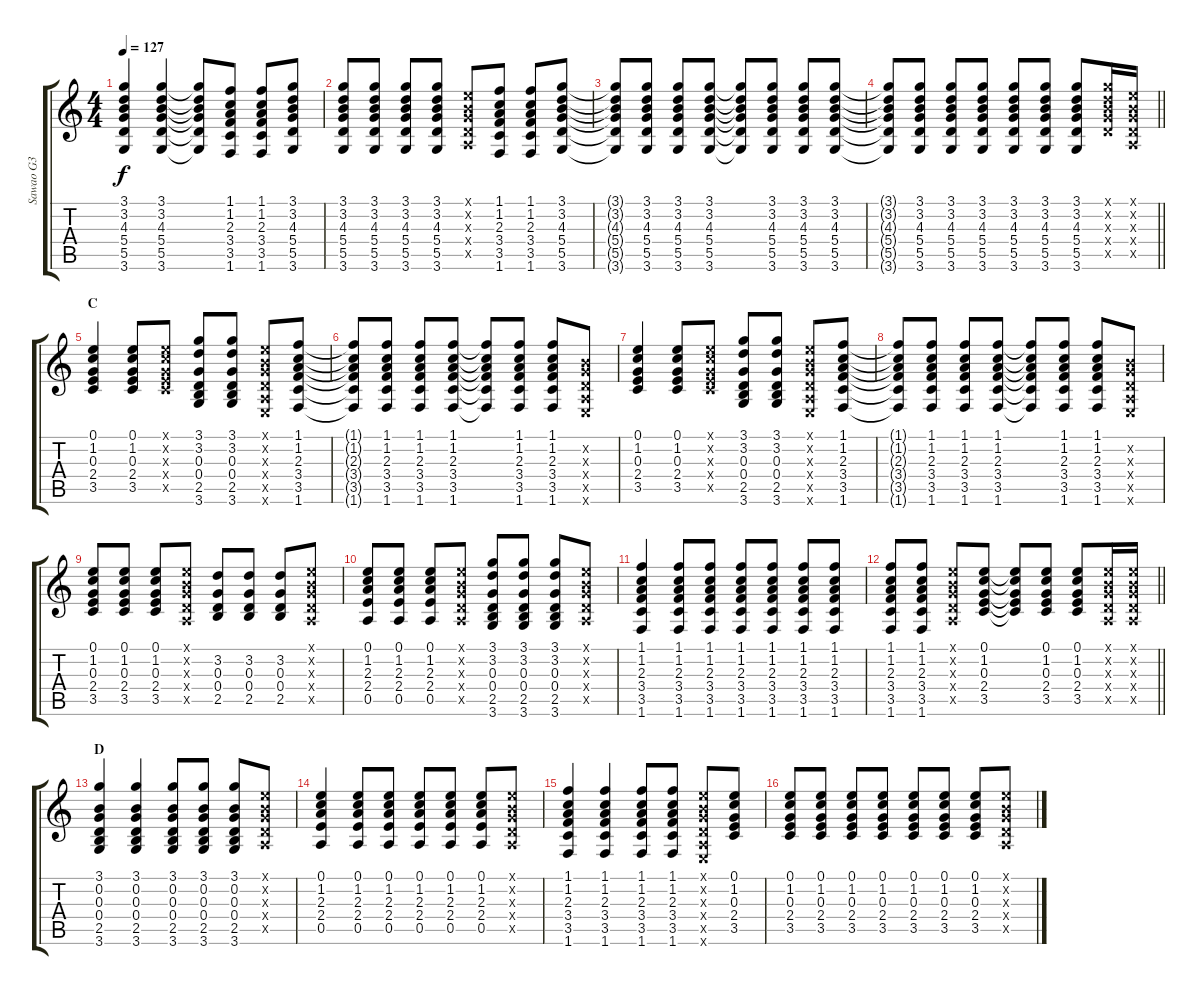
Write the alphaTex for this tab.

\track ("Sawao G3" "Sawao G3") {instrument distortionguitar}
\staff {score tabs}
\tuning (E4 B3 G3 D3 A2 E2) {hide}
\ts (4 4)
\tempo 127
\clef g2
\ks c
(3.1 3.2 4.3 5.4 5.5 3.6).4{dy f} (3.1 3.2 4.3 5.4 5.5 3.6).4 (3.1{t} 3.2{t} 4.3{t} 5.4{t} 5.5{t} 3.6{t}).8 (1.1 1.2 2.3 3.4 3.5 1.6).8 (1.1 1.2 2.3 3.4 3.5 1.6).8 (3.1 3.2 4.3 5.4 5.5 3.6).8 |
(3.1 3.2 4.3 5.4 5.5 3.6).8 (3.1 3.2 4.3 5.4 5.5 3.6).8 (3.1 3.2 4.3 5.4 5.5 3.6).8 (3.1 3.2 4.3 5.4 5.5 3.6).8 (0.1{x} 0.2{x} 0.3{x} 0.4{x} 0.5{x}).8 (1.1 1.2 2.3 3.4 3.5 1.6).8 (1.1 1.2 2.3 3.4 3.5 1.6).8 (3.1 3.2 4.3 5.4 5.5 3.6).8 |
(3.1{t} 3.2{t} 4.3{t} 5.4{t} 5.5{t} 3.6{t}).8 (3.1 3.2 4.3 5.4 5.5 3.6).8 (3.1 3.2 4.3 5.4 5.5 3.6).8 (3.1 3.2 4.3 5.4 5.5 3.6).8 (3.1{t} 3.2{t} 4.3{t} 5.4{t} 5.5{t} 3.6{t}).8 (3.1 3.2 4.3 5.4 5.5 3.6).8 (3.1 3.2 4.3 5.4 5.5 3.6).8 (3.1 3.2 4.3 5.4 5.5 3.6).8 |
\barLineRight lightlight
(3.1{t} 3.2{t} 4.3{t} 5.4{t} 5.5{t} 3.6{t}).8 (3.1 3.2 4.3 5.4 5.5 3.6).8 (3.1 3.2 4.3 5.4 5.5 3.6).8 (3.1 3.2 4.3 5.4 5.5 3.6).8 (3.1 3.2 4.3 5.4 5.5 3.6).8 (3.1 3.2 4.3 5.4 5.5 3.6).8 (3.1 3.2 4.3 5.4 5.5 3.6).8 (3.1{x} 3.2{x} 4.3{x} 5.4{x} 5.5{x}).16 (0.1{x} 0.2{x} 0.3{x} 0.4{x} 0.5{x}).16 |
\section ("" "C")
(0.1 1.2 0.3 2.4 3.5).4 (0.1 1.2 0.3 2.4 3.5).8 (0.1{x} 1.2{x} 0.3{x} 2.4{x} 3.5{x}).8 (3.1 3.2 0.3 0.4 2.5 3.6).8 (3.1 3.2 0.3 0.4 2.5 3.6).8 (0.1{x} 0.2{x} 0.3{x} 0.4{x} 0.5{x} 0.6{x}).8 (1.1 1.2 2.3 3.4 3.5 1.6).8 |
(1.1{t} 1.2{t} 2.3{t} 3.4{t} 3.5{t} 1.6{t}).8 (1.1 1.2 2.3 3.4 3.5 1.6).8 (1.1 1.2 2.3 3.4 3.5 1.6).8 (1.1 1.2 2.3 3.4 3.5 1.6).8 (1.1{t} 1.2{t} 2.3{t} 3.4{t} 3.5{t} 1.6{t}).8 (1.1 1.2 2.3 3.4 3.5 1.6).8 (1.1 1.2 2.3 3.4 3.5 1.6).8 (0.2{x} 0.3{x} 0.4{x} 0.5{x} 0.6{x}).8 |
(0.1 1.2 0.3 2.4 3.5).4 (0.1 1.2 0.3 2.4 3.5).8 (0.1{x} 1.2{x} 0.3{x} 2.4{x} 3.5{x}).8 (3.1 3.2 0.3 0.4 2.5 3.6).8 (3.1 3.2 0.3 0.4 2.5 3.6).8 (0.1{x} 0.2{x} 0.3{x} 0.4{x} 0.5{x} 0.6{x}).8 (1.1 1.2 2.3 3.4 3.5 1.6).8 |
(1.1{t} 1.2{t} 2.3{t} 3.4{t} 3.5{t} 1.6{t}).8 (1.1 1.2 2.3 3.4 3.5 1.6).8 (1.1 1.2 2.3 3.4 3.5 1.6).8 (1.1 1.2 2.3 3.4 3.5 1.6).8 (1.1{t} 1.2{t} 2.3{t} 3.4{t} 3.5{t} 1.6{t}).8 (1.1 1.2 2.3 3.4 3.5 1.6).8 (1.1 1.2 2.3 3.4 3.5 1.6).8 (0.2{x} 0.3{x} 0.4{x} 0.5{x} 0.6{x}).8 |
(0.1 1.2 0.3 2.4 3.5).8 (0.1 1.2 0.3 2.4 3.5).8 (0.1 1.2 0.3 2.4 3.5).8 (0.1{x} 0.2{x} 0.3{x} 0.4{x} 0.5{x}).8 (3.2 0.3 0.4 2.5).8 (3.2 0.3 0.4 2.5).8 (3.2 0.3 0.4 2.5).8 (0.1{x} 0.2{x} 0.3{x} 0.4{x} 0.5{x}).8 |
(0.1 1.2 2.3 2.4 0.5).8 (0.1 1.2 2.3 2.4 0.5).8 (0.1 1.2 2.3 2.4 0.5).8 (0.1{x} 0.2{x} 0.3{x} 0.4{x} 0.5{x}).8 (3.1 3.2 0.3 0.4 2.5 3.6).8 (3.1 3.2 0.3 0.4 2.5 3.6).8 (3.1 3.2 0.3 0.4 2.5 3.6).8 (0.1{x} 0.2{x} 0.3{x} 0.4{x} 0.5{x}).8 |
(1.1 1.2 2.3 3.4 3.5 1.6).4 (1.1 1.2 2.3 3.4 3.5 1.6).8 (1.1 1.2 2.3 3.4 3.5 1.6).8 (1.1 1.2 2.3 3.4 3.5 1.6).8 (1.1 1.2 2.3 3.4 3.5 1.6).8 (1.1 1.2 2.3 3.4 3.5 1.6).8 (1.1 1.2 2.3 3.4 3.5 1.6).8 |
\barLineRight lightlight
(1.1 1.2 2.3 3.4 3.5 1.6).8 (1.1 1.2 2.3 3.4 3.5 1.6).8 (0.1{x} 0.2{x} 0.3{x} 0.4{x} 0.5{x}).8 (0.1 1.2 0.3 2.4 3.5).8 (0.1{t} 1.2{t} 0.3{t} 2.4{t} 3.5{t}).8 (0.1 1.2 0.3 2.4 3.5).8 (0.1 1.2 0.3 2.4 3.5).8 (0.1{x} 0.2{x} 0.3{x} 0.4{x} 0.5{x}).16 (0.1{x} 0.2{x} 0.3{x} 0.4{x} 0.5{x}).16 |
\section ("" "D")
(3.1 0.2 0.3 0.4 2.5 3.6).4 (3.1 0.2 0.3 0.4 2.5 3.6).4 (3.1 0.2 0.3 0.4 2.5 3.6).8 (3.1 0.2 0.3 0.4 2.5 3.6).8 (3.1 0.2 0.3 0.4 2.5 3.6).8 (0.1{x} 0.2{x} 0.3{x} 0.4{x} 0.5{x}).8 |
(0.1 1.2 2.3 2.4 0.5).4 (0.1 1.2 2.3 2.4 0.5).8 (0.1 1.2 2.3 2.4 0.5).8 (0.1 1.2 2.3 2.4 0.5).8 (0.1 1.2 2.3 2.4 0.5).8 (0.1 1.2 2.3 2.4 0.5).8 (0.1{x} 0.2{x} 0.3{x} 0.4{x} 0.5{x}).8 |
(1.1 1.2 2.3 3.4 3.5 1.6).4 (1.1 1.2 2.3 3.4 3.5 1.6).4 (1.1 1.2 2.3 3.4 3.5 1.6).8 (1.1 1.2 2.3 3.4 3.5 1.6).8 (0.1{x} 0.2{x} 0.3{x} 0.4{x} 0.5{x} 0.6{x}).8 (0.1 1.2 0.3 2.4 3.5).8 |
(0.1 1.2 0.3 2.4 3.5).8 (0.1 1.2 0.3 2.4 3.5).8 (0.1 1.2 0.3 2.4 3.5).8 (0.1 1.2 0.3 2.4 3.5).8 (0.1 1.2 0.3 2.4 3.5).8 (0.1 1.2 0.3 2.4 3.5).8 (0.1 1.2 0.3 2.4 3.5).8 (0.1{x} 0.2{x} 0.3{x} 0.4{x} 0.5{x}).8
